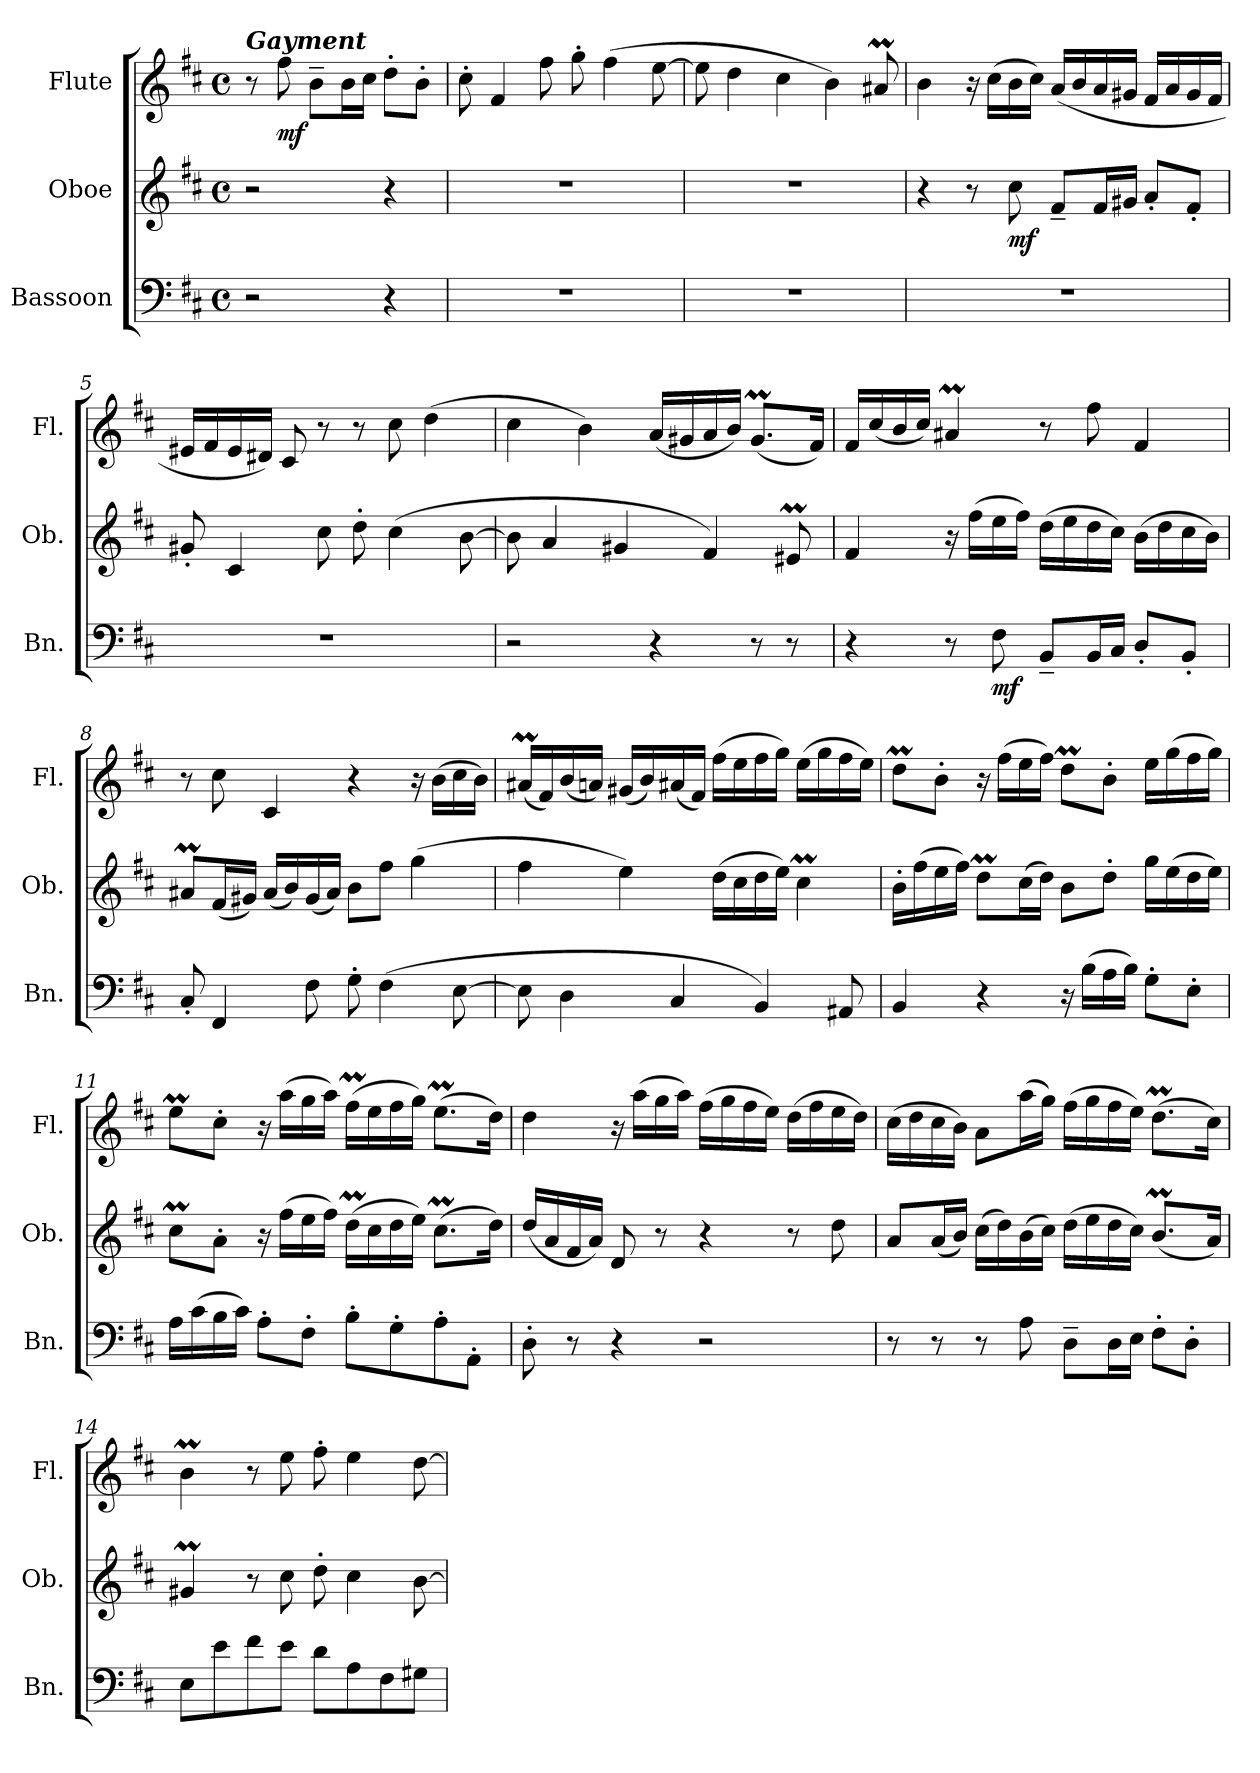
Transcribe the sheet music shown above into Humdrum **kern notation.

**kern	**dynam	**kern	**dynam	**kern	**dynam
*part3	*part3	*part2	*part2	*part1	*part1
*staff3	*staff3	*staff2	*staff2	*staff1	*staff1
*I"Bassoon	*	*I"Oboe	*	*I"Flute	*
*I'Bn.	*	*I'Ob.	*	*I'Fl.	*
*clefF4	*	*clefG2	*	*clefG2	*
*k[f#c#]	*	*k[f#c#]	*	*k[f#c#]	*
*M4/4	*	*M4/4	*	*M4/4	*
*met(c)	*	*met(c)	*	*met(c)	*
*MM96	*	*MM96	*	*MM96	*
=1	=1	=1	=1	=1	=1
!	!	!	!	!LO:TX:a:Bi:t=Gayment	!
2r	.	2r	.	8r	.
!	!	!	!	!	!LO:DY:b
.	.	.	.	8ff#\	mf
.	.	.	.	8b~\L	.
.	.	.	.	16b\L	.
.	.	.	.	16cc#\JJ	.
4r	.	4r	.	8dd'\L	.
.	.	.	.	8b'\J	.
=2	=2	=2	=2	=2	=2
1r	.	1r	.	8cc#'\	.
.	.	.	.	4f#/	.
.	.	.	.	8ff#\	.
.	.	.	.	8gg'\	.
.	.	.	.	(>4ff#\	.
.	.	.	.	[8ee\	.
=3	=3	=3	=3	=3	=3
1r	.	1r	.	8ee\]	.
.	.	.	.	4dd\	.
.	.	.	.	4cc#\	.
.	.	.	.	4b\)	.
.	.	.	.	8a#Xm/	.
=4	=4	=4	=4	=4	=4
1r	.	4r	.	4b\	.
.	.	8r	.	16r	.
.	.	.	.	(>16cc#\LL	.
!	!	!	!LO:DY:b	!	!
.	.	8cc#\	mf	16b\	.
.	.	.	.	16cc#\JJ)	.
.	.	8f#~/L	.	(<16a/LL	.
.	.	.	.	16b/	.
.	.	16f#/L	.	16a/	.
.	.	16g#X/JJ	.	16g#X/JJ	.
.	.	8a'/L	.	16f#/LL	.
.	.	.	.	16a/	.
.	.	8f#'/J	.	16g#/	.
.	.	.	.	16f#/JJ	.
!!LO:LB:g=z
=5	=5	=5	=5	=5	=5
1r	.	8g#X'/	.	16e#X/LL	.
.	.	.	.	16f#/	.
.	.	4c#/	.	16e#/	.
.	.	.	.	16d#X/JJ)	.
.	.	.	.	8c#/	.
.	.	8cc#\	.	8r	.
.	.	8dd'\	.	8r	.
.	.	(>4cc#\	.	8cc#\	.
.	.	.	.	(>4dd\	.
.	.	[8b\	.	.	.
=6	=6	=6	=6	=6	=6
2r	.	8b\]	.	4cc#\	.
.	.	4a/	.	.	.
.	.	.	.	4b\)	.
.	.	4g#X/	.	.	.
4r	.	.	.	(<16a/LL	.
.	.	.	.	16g#X/	.
.	.	4f#/)	.	16a/	.
.	.	.	.	16b/JJ)	.
8r	.	.	.	(<8.g#m/L	.
8r	.	8e#Xm/	.	.	.
.	.	.	.	16f#/Jk)	.
=7	=7	=7	=7	=7	=7
4r	.	4f#/	.	16f#/LL	.
.	.	.	.	(<16cc#/	.
.	.	.	.	16b/	.
.	.	.	.	16cc#/JJ)	.
8r	.	16r	.	4a#Xm/	.
.	.	(>16ff#\LL	.	.	.
!	!LO:DY:b	!	!	!	!
8F#\	mf	16ee\	.	.	.
.	.	16ff#\JJ)	.	.	.
8BB~/L	.	(>16dd\LL	.	8r	.
.	.	16ee\	.	.	.
16BB/L	.	16dd\	.	8ff#\	.
16C#/JJ	.	16cc#\JJ)	.	.	.
8D'/L	.	(>16b\LL	.	4f#/	.
.	.	16dd\	.	.	.
8BB'/J	.	16cc#\	.	.	.
.	.	16b\JJ)	.	.	.
!!LO:LB:g=z
=8	=8	=8	=8	=8	=8
8C#'/	.	8a#Xm/L	.	8r	.
4FF#/	.	(<16f#/L	.	8cc#\	.
.	.	16g#X/JJ)	.	.	.
.	.	(<16a#/LL	.	4c#/	.
.	.	16b/)	.	.	.
8F#\	.	(<16g#/	.	.	.
.	.	16a#/JJ)	.	.	.
8G'\	.	8b\L	.	4r	.
(>4F#\	.	8ff#\J	.	.	.
.	.	(>4gg\	.	16r	.
.	.	.	.	(>16b\LL	.
[8E\	.	.	.	16cc#\	.
.	.	.	.	16b\JJ)	.
=9	=9	=9	=9	=9	=9
8E\]	.	4ff#\	.	(<16a#Xm/LL	.
.	.	.	.	16f#/)	.
4D\	.	.	.	(<16b/	.
.	.	.	.	16an/JJ)	.
.	.	4ee\)	.	(<16g#X/LL	.
.	.	.	.	16b/)	.
4C#/	.	.	.	(<16a#X/	.
.	.	.	.	16f#/JJ)	.
.	.	(>16dd\LL	.	(>16ff#\LL	.
.	.	16cc#\	.	16ee\	.
4BB/)	.	16dd\	.	16ff#\	.
.	.	16ee\JJ)	.	16gg\JJ)	.
.	.	4cc#m\	.	(>16ee\LL	.
.	.	.	.	16gg\	.
8AA#X/	.	.	.	16ff#\	.
.	.	.	.	16ee\JJ)	.
!!LO:LB:g=z
=10	=10	=10	=10	=10	=10
4BB/	.	16b'\LL	.	8ddM\L	.
.	.	(>16ff#\	.	.	.
.	.	16ee\	.	8b'\J	.
.	.	16ff#\JJ)	.	.	.
4r	.	8ddM\L	.	16r	.
.	.	.	.	(>16ff#\LL	.
.	.	(>16cc#\L	.	16ee\	.
.	.	16dd\JJ)	.	16ff#\JJ)	.
16r	.	8b\L	.	8ddM\L	.
(>16B\LL	.	.	.	.	.
16A\	.	8dd'\J	.	8b'\J	.
16B\JJ)	.	.	.	.	.
8G'\L	.	16gg\LL	.	16ee\LL	.
.	.	(>16ee\	.	(>16gg\	.
8E'\J	.	16dd\	.	16ff#\	.
.	.	16ee\JJ)	.	16gg\JJ)	.
=11	=11	=11	=11	=11	=11
16A\LL	.	8cc#m\L	.	8eeM\L	.
(>16c#\	.	.	.	.	.
16B\	.	8a'\J	.	8cc#'\J	.
16c#\JJ)	.	.	.	.	.
8A'\L	.	16r	.	16r	.
.	.	(>16ff#\LL	.	(>16aa\LL	.
8F#'\J	.	16ee\	.	16gg\	.
.	.	16ff#\JJ)	.	16aa\JJ)	.
8B'\L	.	(>16ddM\LL	.	(>16ff#m\LL	.
.	.	16cc#\	.	16ee\	.
8G'\	.	16dd\	.	16ff#\	.
.	.	16ee\JJ)	.	16gg\JJ)	.
8A'\	.	(>8.cc#m\L	.	(>8.eeM\L	.
8AA'\J	.	.	.	.	.
.	.	16dd\Jk)	.	16dd\Jk)	.
!!LO:PB:g=z
=12	=12	=12	=12	=12	=12
8D'\	.	(<16dd/LL	.	4dd\	.
.	.	16a/	.	.	.
8r	.	16f#/	.	.	.
.	.	16a/JJ)	.	.	.
4r	.	8d/	.	16r	.
.	.	.	.	(>16aa\LL	.
.	.	8r	.	16gg\	.
.	.	.	.	16aa\JJ)	.
2r	.	4r	.	(>16ff#\LL	.
.	.	.	.	16gg\	.
.	.	.	.	16ff#\	.
.	.	.	.	16ee\JJ)	.
.	.	8r	.	(>16dd\LL	.
.	.	.	.	16ff#\	.
.	.	8dd\	.	16ee\	.
.	.	.	.	16dd\JJ)	.
=13	=13	=13	=13	=13	=13
8r	.	8a/L	.	(>16cc#\LL	.
.	.	.	.	16dd\	.
8r	.	(<16a/L	.	16cc#\	.
.	.	16b/JJ)	.	16b\JJ)	.
8r	.	(>16cc#\LL	.	8a\L	.
.	.	16dd\)	.	.	.
8A\	.	(>16b\	.	(>16aa\L	.
.	.	16cc#\JJ)	.	16gg\JJ)	.
8D~\L	.	(>16dd\LL	.	(>16ff#\LL	.
.	.	16ee\	.	16gg\	.
16D\L	.	16dd\	.	16ff#\	.
16E\JJ	.	16cc#\JJ)	.	16ee\JJ)	.
8F#'\L	.	(<8.bM/L	.	(>8.ddM\L	.
8D'\J	.	.	.	.	.
.	.	16a/Jk)	.	16cc#\Jk)	.
=14	=14	=14	=14	=14	=14
8E\L	.	4g#Xm/	.	4bM\	.
8e\	.	.	.	.	.
8f#\	.	8r	.	8r	.
8e\J	.	8cc#\	.	8ee\	.
8d\L	.	8dd'\	.	8ff#'\	.
8A\	.	4cc#\	.	4ee\	.
8F#\	.	.	.	.	.
8G#X\J	.	[8b\	.	[8dd\	.
=	=	=	=	=	=
*-	*-	*-	*-	*-	*-
